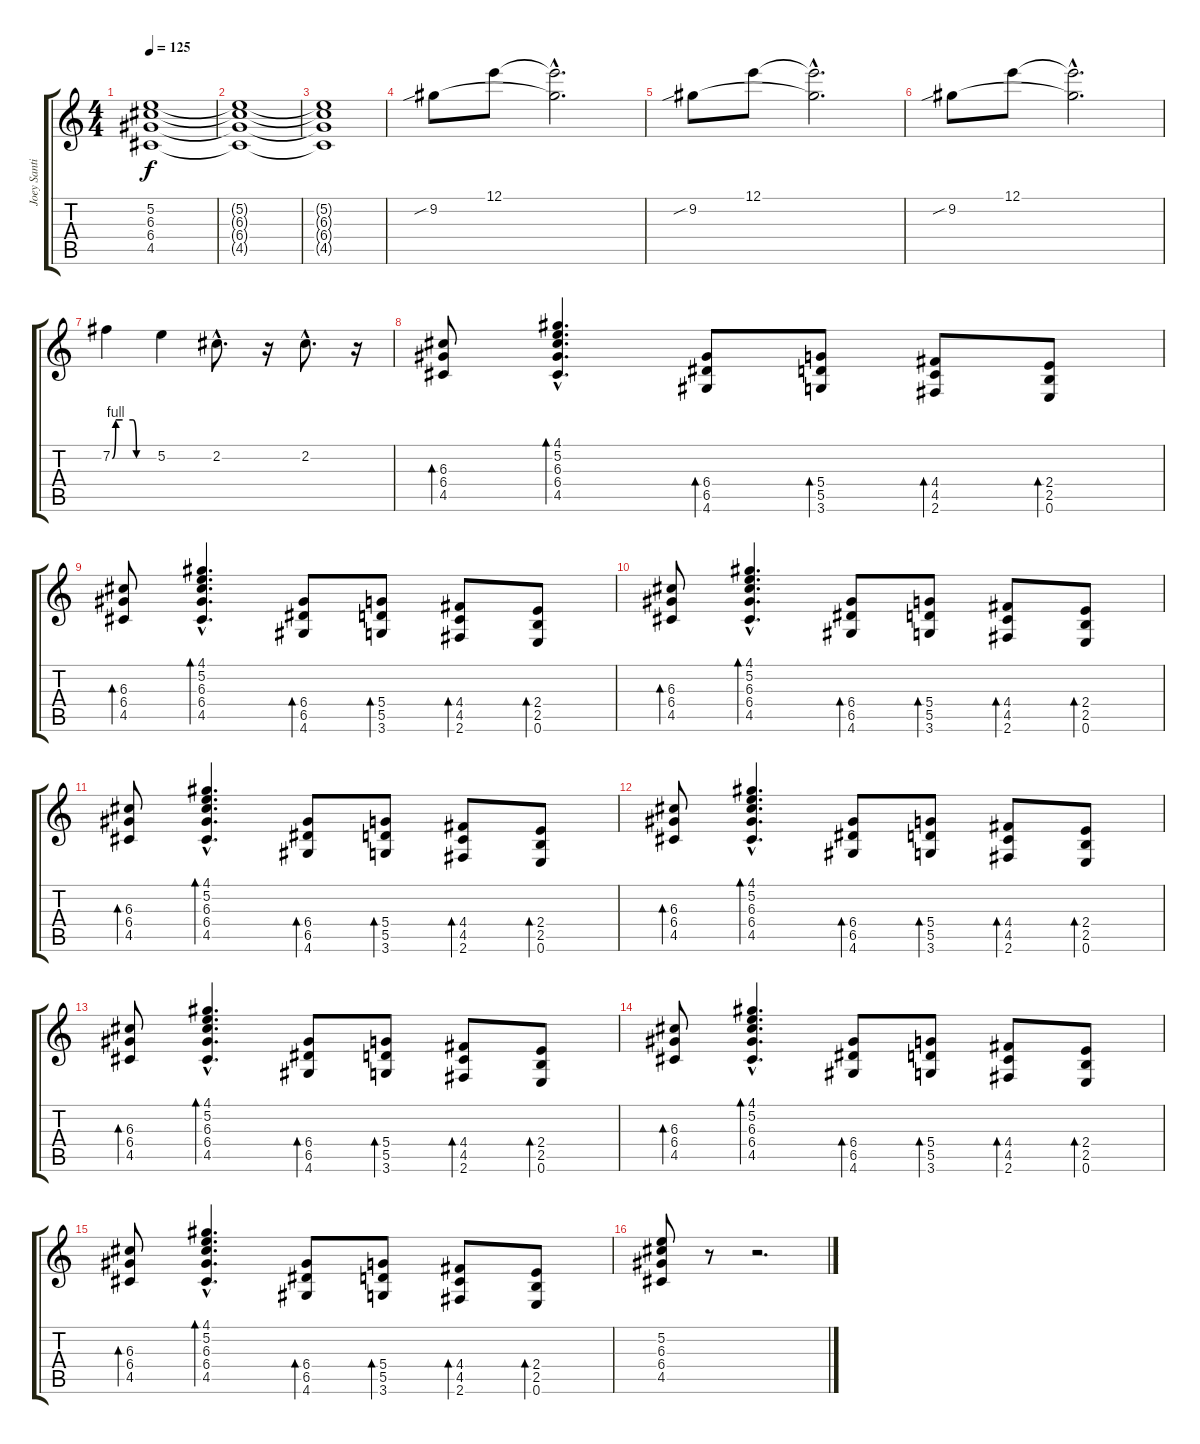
\track ("Joey Santiago" "Joey Santi") {instrument overdrivenguitar}
\staff {score tabs}
\tuning (E4 B3 G3 D3 A2 E2) {hide}
\ts (4 4)
\tempo 125
\clef g2
\ks c
(5.2{t} 6.3{t} 6.4{t} 4.5{t}).1{dy f} |
(5.2{t} 6.3{t} 6.4{t} 4.5{t}).1 |
(5.2{t} 6.3{t} 6.4{t} 4.5{t}).1 |
9.2{sib}.8 12.1.8 (12.1{hac t} 9.2{hac t}).2{d} |
9.2{sib}.8 12.1.8 (12.1{hac t} 9.2{hac t}).2{d} |
9.2{sib}.8 12.1.8 (12.1{hac t} 9.2{hac t}).2{d} |
7.2{be (custom 0 0 5 4 15 4 30 4 35 0 45 0 60 0)}.4 5.2.4 2.2{hac}.8{d} r.16 2.2{hac}.8{d} r.16 |
\section ("" "")
(6.3 6.4 4.5).8{bd 30 volume 11} (4.1{hac} 5.2{hac} 6.3{hac} 6.4{hac} 4.5{hac}).4{d bd 30} (6.4 6.5 4.6).8{bd 30} (5.4 5.5 3.6).8{bd 30} (4.4 4.5 2.6).8{bd 30} (2.4 2.5 0.6).8{bd 30} |
(6.3 6.4 4.5).8{bd 30} (4.1{hac} 5.2{hac} 6.3{hac} 6.4{hac} 4.5{hac}).4{d bd 30} (6.4 6.5 4.6).8{bd 30} (5.4 5.5 3.6).8{bd 30} (4.4 4.5 2.6).8{bd 30} (2.4 2.5 0.6).8{bd 30} |
(6.3 6.4 4.5).8{bd 30} (4.1{hac} 5.2{hac} 6.3{hac} 6.4{hac} 4.5{hac}).4{d bd 30} (6.4 6.5 4.6).8{bd 30} (5.4 5.5 3.6).8{bd 30} (4.4 4.5 2.6).8{bd 30} (2.4 2.5 0.6).8{bd 30} |
(6.3 6.4 4.5).8{bd 30} (4.1{hac} 5.2{hac} 6.3{hac} 6.4{hac} 4.5{hac}).4{d bd 30} (6.4 6.5 4.6).8{bd 30} (5.4 5.5 3.6).8{bd 30} (4.4 4.5 2.6).8{bd 30} (2.4 2.5 0.6).8{bd 30} |
(6.3 6.4 4.5).8{bd 30} (4.1{hac} 5.2{hac} 6.3{hac} 6.4{hac} 4.5{hac}).4{d bd 30} (6.4 6.5 4.6).8{bd 30} (5.4 5.5 3.6).8{bd 30} (4.4 4.5 2.6).8{bd 30} (2.4 2.5 0.6).8{bd 30} |
(6.3 6.4 4.5).8{bd 30} (4.1{hac} 5.2{hac} 6.3{hac} 6.4{hac} 4.5{hac}).4{d bd 30} (6.4 6.5 4.6).8{bd 30} (5.4 5.5 3.6).8{bd 30} (4.4 4.5 2.6).8{bd 30} (2.4 2.5 0.6).8{bd 30} |
(6.3 6.4 4.5).8{bd 30 volume 11} (4.1{hac} 5.2{hac} 6.3{hac} 6.4{hac} 4.5{hac}).4{d bd 30} (6.4 6.5 4.6).8{bd 30} (5.4 5.5 3.6).8{bd 30} (4.4 4.5 2.6).8{bd 30} (2.4 2.5 0.6).8{bd 30} |
(6.3 6.4 4.5).8{bd 30} (4.1{hac} 5.2{hac} 6.3{hac} 6.4{hac} 4.5{hac}).4{d bd 30} (6.4 6.5 4.6).8{bd 30} (5.4 5.5 3.6).8{bd 30} (4.4 4.5 2.6).8{bd 30} (2.4 2.5 0.6).8{bd 30} |
\section ("" "")
(5.2 6.3 6.4 4.5).8 r.8 r.2{d}
